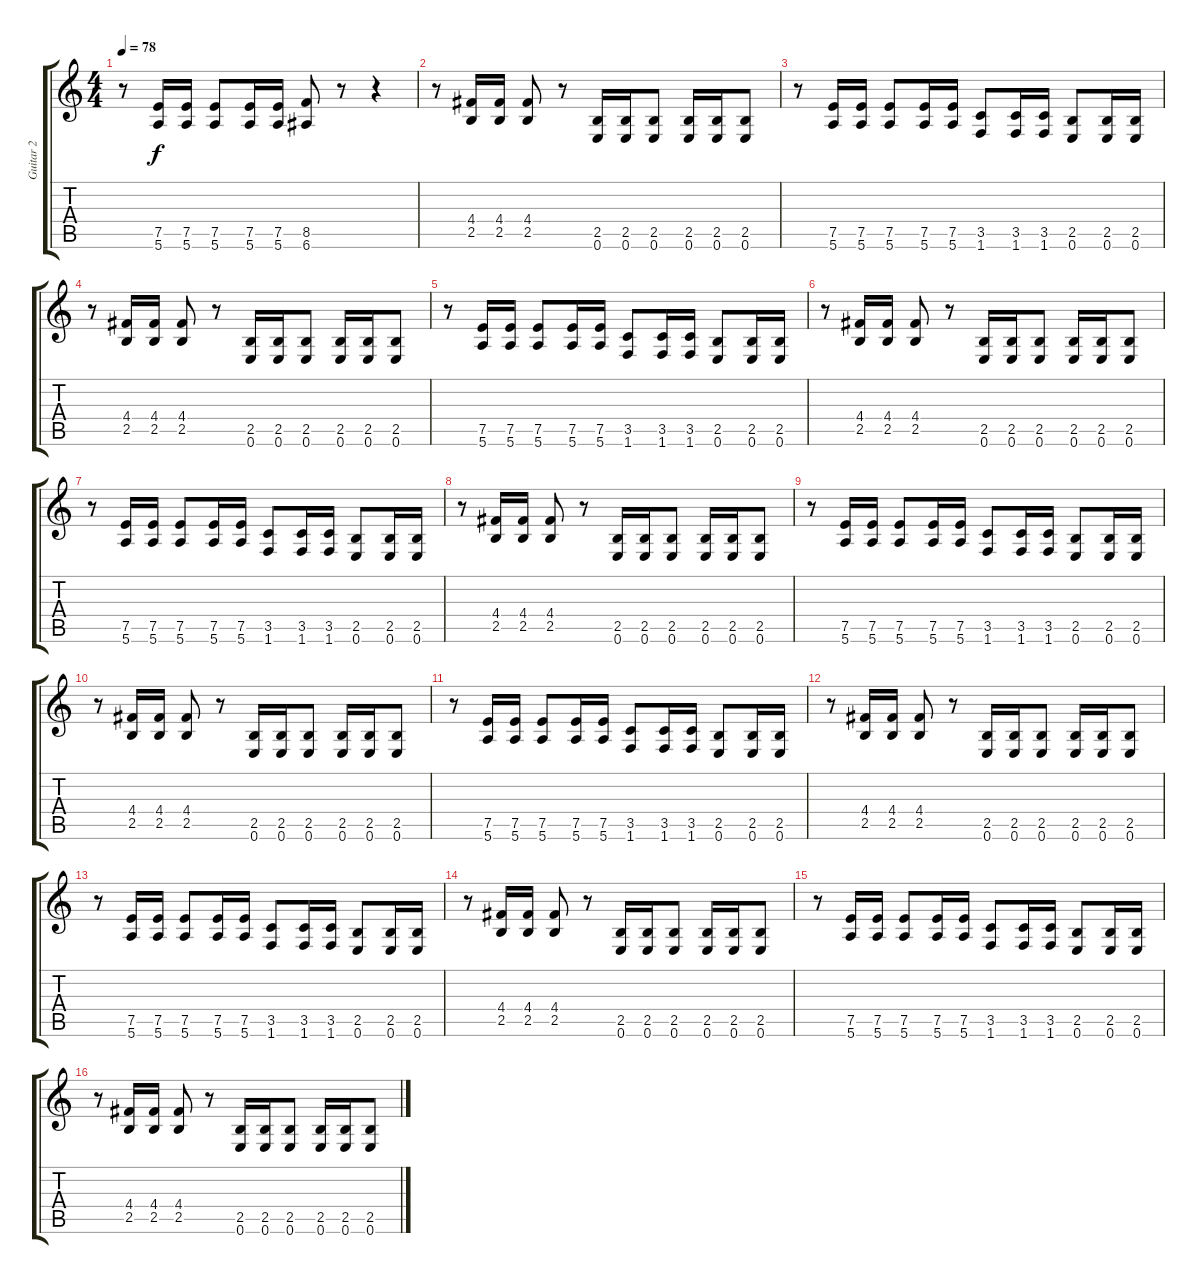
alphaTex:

\track ("Guitar 2" "Guitar 2") {instrument distortionguitar}
\staff {score tabs}
\tuning (E4 B3 G3 D3 A2 E2) {hide}
\ts (4 4)
\tempo 78
\clef g2
\ks c
r.8{dy f} (7.5 5.6).16 (7.5 5.6).16 (7.5 5.6).8 (7.5 5.6).16 (7.5 5.6).16 (8.5 6.6).8 r.8 r.4 |
r.8 (4.4 2.5).16 (4.4 2.5).16 (4.4 2.5).8 r.8 (2.5 0.6).16 (2.5 0.6).16 (2.5 0.6).8 (2.5 0.6).16 (2.5 0.6).16 (2.5 0.6).8 |
r.8 (7.5 5.6).16 (7.5 5.6).16 (7.5 5.6).8 (7.5 5.6).16 (7.5 5.6).16 (3.5 1.6).8 (3.5 1.6).16 (3.5 1.6).16 (2.5 0.6).8 (2.5 0.6).16 (2.5 0.6).16 |
r.8 (4.4 2.5).16 (4.4 2.5).16 (4.4 2.5).8 r.8 (2.5 0.6).16 (2.5 0.6).16 (2.5 0.6).8 (2.5 0.6).16 (2.5 0.6).16 (2.5 0.6).8 |
r.8 (7.5 5.6).16 (7.5 5.6).16 (7.5 5.6).8 (7.5 5.6).16 (7.5 5.6).16 (3.5 1.6).8 (3.5 1.6).16 (3.5 1.6).16 (2.5 0.6).8 (2.5 0.6).16 (2.5 0.6).16 |
r.8 (4.4 2.5).16 (4.4 2.5).16 (4.4 2.5).8 r.8 (2.5 0.6).16 (2.5 0.6).16 (2.5 0.6).8 (2.5 0.6).16 (2.5 0.6).16 (2.5 0.6).8 |
r.8 (7.5 5.6).16 (7.5 5.6).16 (7.5 5.6).8 (7.5 5.6).16 (7.5 5.6).16 (3.5 1.6).8 (3.5 1.6).16 (3.5 1.6).16 (2.5 0.6).8 (2.5 0.6).16 (2.5 0.6).16 |
r.8 (4.4 2.5).16 (4.4 2.5).16 (4.4 2.5).8 r.8 (2.5 0.6).16 (2.5 0.6).16 (2.5 0.6).8 (2.5 0.6).16 (2.5 0.6).16 (2.5 0.6).8 |
r.8 (7.5 5.6).16 (7.5 5.6).16 (7.5 5.6).8 (7.5 5.6).16 (7.5 5.6).16 (3.5 1.6).8 (3.5 1.6).16 (3.5 1.6).16 (2.5 0.6).8 (2.5 0.6).16 (2.5 0.6).16 |
r.8 (4.4 2.5).16 (4.4 2.5).16 (4.4 2.5).8 r.8 (2.5 0.6).16 (2.5 0.6).16 (2.5 0.6).8 (2.5 0.6).16 (2.5 0.6).16 (2.5 0.6).8 |
r.8 (7.5 5.6).16 (7.5 5.6).16 (7.5 5.6).8 (7.5 5.6).16 (7.5 5.6).16 (3.5 1.6).8 (3.5 1.6).16 (3.5 1.6).16 (2.5 0.6).8 (2.5 0.6).16 (2.5 0.6).16 |
r.8 (4.4 2.5).16 (4.4 2.5).16 (4.4 2.5).8 r.8 (2.5 0.6).16 (2.5 0.6).16 (2.5 0.6).8 (2.5 0.6).16 (2.5 0.6).16 (2.5 0.6).8 |
r.8 (7.5 5.6).16 (7.5 5.6).16 (7.5 5.6).8 (7.5 5.6).16 (7.5 5.6).16 (3.5 1.6).8 (3.5 1.6).16 (3.5 1.6).16 (2.5 0.6).8 (2.5 0.6).16 (2.5 0.6).16 |
r.8 (4.4 2.5).16 (4.4 2.5).16 (4.4 2.5).8 r.8 (2.5 0.6).16 (2.5 0.6).16 (2.5 0.6).8 (2.5 0.6).16 (2.5 0.6).16 (2.5 0.6).8 |
r.8 (7.5 5.6).16 (7.5 5.6).16 (7.5 5.6).8 (7.5 5.6).16 (7.5 5.6).16 (3.5 1.6).8 (3.5 1.6).16 (3.5 1.6).16 (2.5 0.6).8 (2.5 0.6).16 (2.5 0.6).16 |
r.8 (4.4 2.5).16 (4.4 2.5).16 (4.4 2.5).8 r.8 (2.5 0.6).16 (2.5 0.6).16 (2.5 0.6).8 (2.5 0.6).16 (2.5 0.6).16 (2.5 0.6).8
